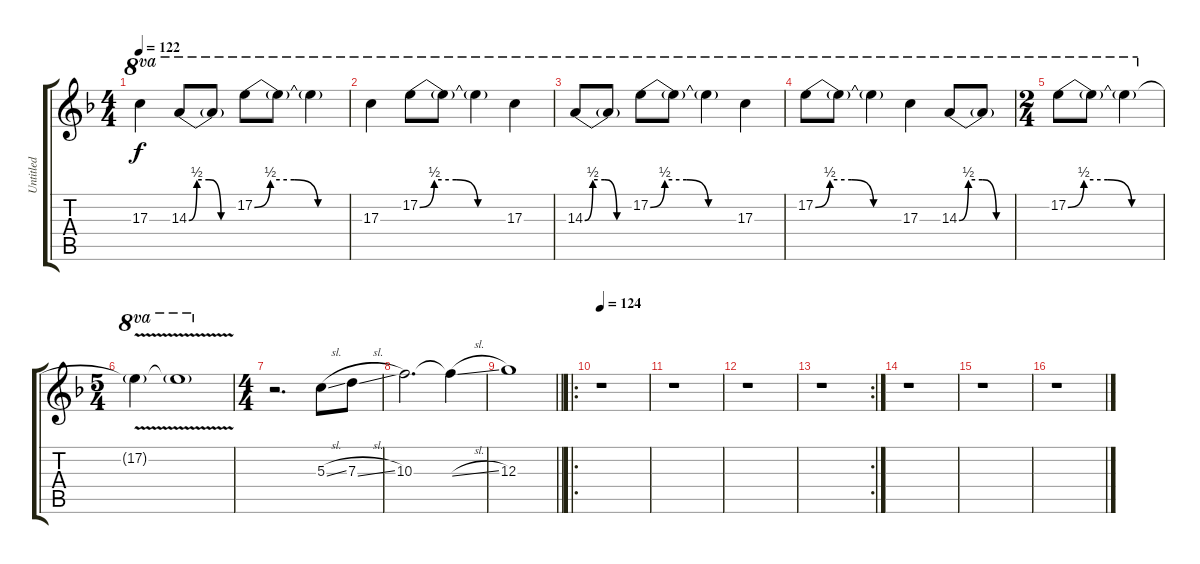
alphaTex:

\track ("Untitled" "Untitled") {instrument distortionguitar}
\staff {score tabs}
\tuning (E4 B3 G3 D3 A2 E2) {hide}
\ts (4 4)
\tempo 122
\clef g2
\ks f
17.3.4{ot 8va dy f} 14.3{be (custom 0 0 10 2 25 2 40 0 60 0)}.8{ot 8va} 14.3{t}.8{ot 8va} 17.2{be (custom 0 0 10 2 25 2 40 0 60 0)}.8{ot 8va} 17.2{t}.8{ot 8va} 17.2{t}.4{ot 8va} |
17.3.4{ot 8va} 17.2{be (custom 0 0 10 2 25 2 40 0 60 0)}.8{ot 8va} 17.2{t}.8{ot 8va} 17.2{t}.4{ot 8va} 17.3.4{ot 8va} |
14.3{be (custom 0 0 10 2 25 2 40 0 60 0)}.8{ot 8va} 14.3{t}.8{ot 8va} 17.2{be (custom 0 0 10 2 25 2 40 0 60 0)}.8{ot 8va} 17.2{t}.8{ot 8va} 17.2{t}.4{ot 8va} 17.3.4{ot 8va} |
17.2{be (custom 0 0 10 2 25 2 40 0 60 0)}.8{ot 8va} 17.2{t}.8{ot 8va} 17.2{t}.4{ot 8va} 17.3.4{ot 8va} 14.3{be (custom 0 0 10 2 25 2 40 0 60 0)}.8{ot 8va} 14.3{t}.8{ot 8va} |
\ts (2 4)
17.2{be (custom 0 0 10 2 25 2 40 0 60 0)}.8{ot 8va} 17.2{t}.8{ot 8va} 17.2{t}.4{ot 8va} |
\ts (5 4)
17.2{v t}.4{ot 8va} 17.2{v t}.1{ot 8va} |
\ts (4 4)
r.2{d} 5.3{sl}.8 7.3{sl}.8 |
10.3.2{d} 10.3{sl t}.4 |
\barLineRight lightlight
12.3.1 |
\ro
\tempo 124
r.1 |
r.1 |
r.1 |
\rc 2
r.1 |
r.1 |
r.1 |
r.1
